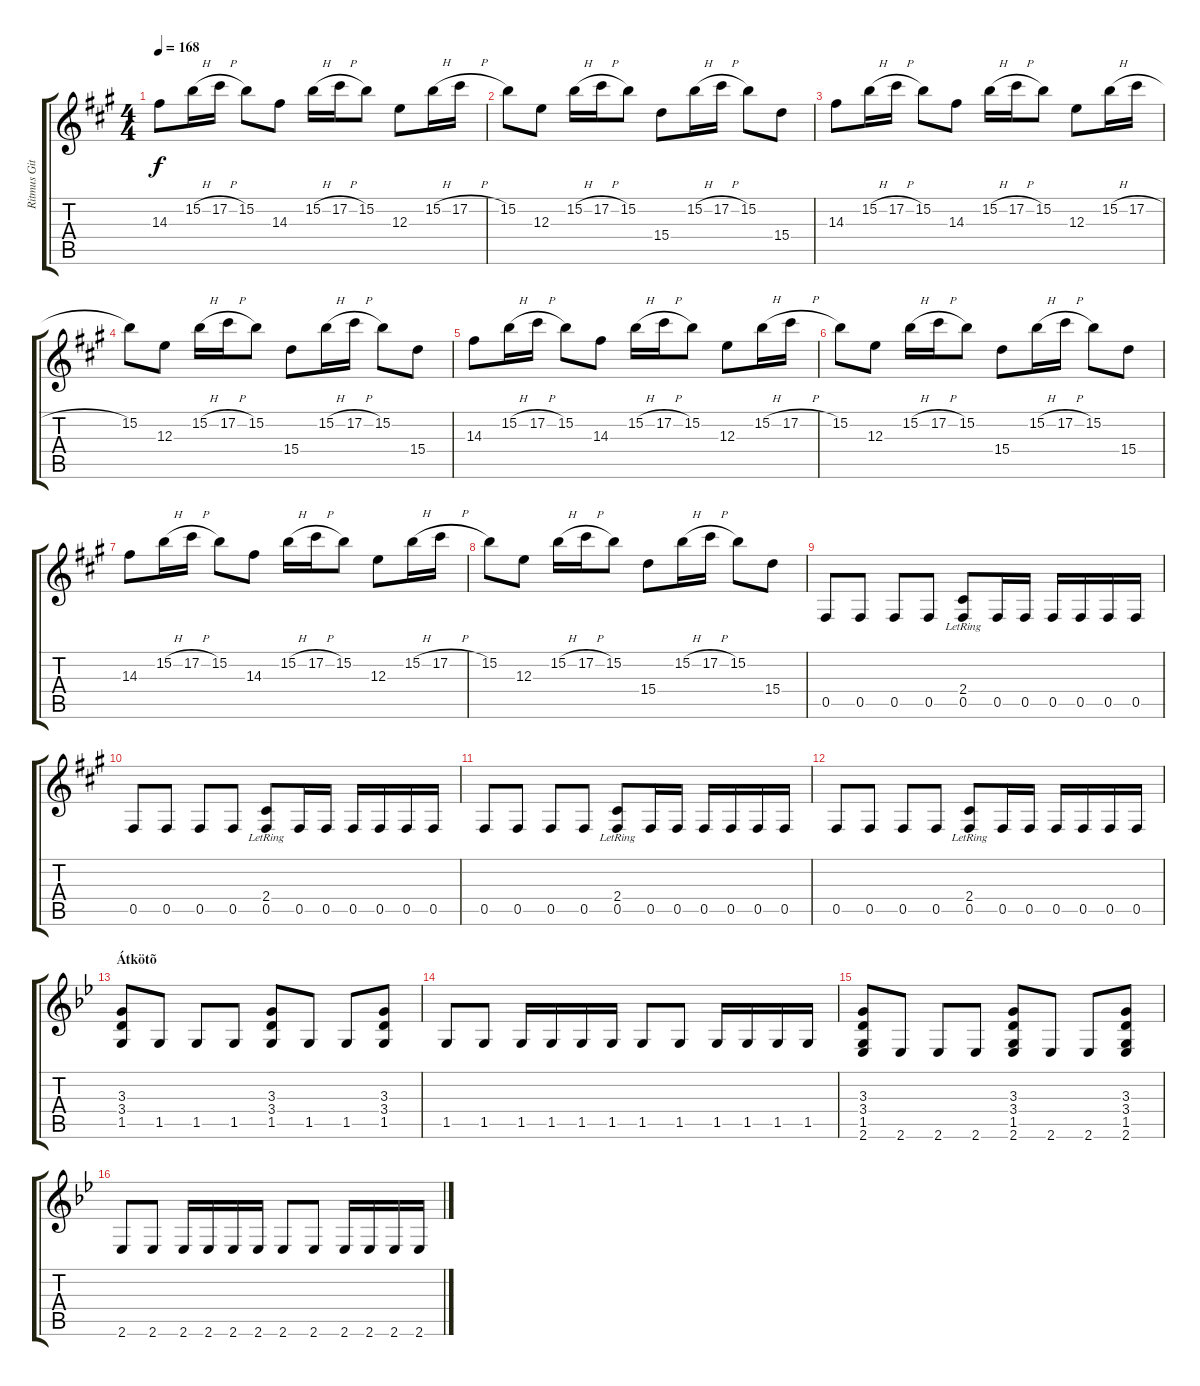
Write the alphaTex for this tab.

\track ("Ritmus Gitár 1" "Ritmus Git") {instrument distortionguitar}
\staff {score tabs}
\tuning (Db4 Ab3 E3 B2 Gb2 Db2) {hide}
\ts (4 4)
\tempo 168
\clef g2
\ks f#minor
14.3.8{dy f} 15.2{h}.16 17.2{h}.16 15.2.8 14.3.8 15.2{h}.16 17.2{h}.16 15.2.8 12.3.8 15.2{h}.16 17.2{h}.16 |
15.2.8 12.3.8 15.2{h}.16 17.2{h}.16 15.2.8 15.4.8 15.2{h}.16 17.2{h}.16 15.2.8 15.4.8 |
14.3.8 15.2{h}.16 17.2{h}.16 15.2.8 14.3.8 15.2{h}.16 17.2{h}.16 15.2.8 12.3.8 15.2{h}.16 17.2{h}.16 |
15.2.8 12.3.8 15.2{h}.16 17.2{h}.16 15.2.8 15.4.8 15.2{h}.16 17.2{h}.16 15.2.8 15.4.8 |
14.3.8 15.2{h}.16 17.2{h}.16 15.2.8 14.3.8 15.2{h}.16 17.2{h}.16 15.2.8 12.3.8 15.2{h}.16 17.2{h}.16 |
15.2.8 12.3.8 15.2{h}.16 17.2{h}.16 15.2.8 15.4.8 15.2{h}.16 17.2{h}.16 15.2.8 15.4.8 |
14.3.8 15.2{h}.16 17.2{h}.16 15.2.8 14.3.8 15.2{h}.16 17.2{h}.16 15.2.8 12.3.8 15.2{h}.16 17.2{h}.16 |
15.2.8 12.3.8 15.2{h}.16 17.2{h}.16 15.2.8 15.4.8 15.2{h}.16 17.2{h}.16 15.2.8 15.4.8 |
0.5.8 0.5.8 0.5.8 0.5.8 (2.4{lr} 0.5).8 0.5.16 0.5.16 0.5.16 0.5.16 0.5.16 0.5.16 |
0.5.8 0.5.8 0.5.8 0.5.8 (2.4{lr} 0.5).8 0.5.16 0.5.16 0.5.16 0.5.16 0.5.16 0.5.16 |
0.5.8 0.5.8 0.5.8 0.5.8 (2.4{lr} 0.5).8 0.5.16 0.5.16 0.5.16 0.5.16 0.5.16 0.5.16 |
0.5.8 0.5.8 0.5.8 0.5.8 (2.4{lr} 0.5).8 0.5.16 0.5.16 0.5.16 0.5.16 0.5.16 0.5.16 |
\section ("" "Átkötõ")
\ks gminor
(3.3 3.4 1.5).8 1.5.8 1.5.8 1.5.8 (3.3 3.4 1.5).8 1.5.8 1.5.8 (3.3 3.4 1.5).8 |
1.5.8 1.5.8 1.5.16 1.5.16 1.5.16 1.5.16 1.5.8 1.5.8 1.5.16 1.5.16 1.5.16 1.5.16 |
(3.3 3.4 1.5 2.6).8 2.6.8 2.6.8 2.6.8 (3.3 3.4 1.5 2.6).8 2.6.8 2.6.8 (3.3 3.4 1.5 2.6).8 |
2.6.8 2.6.8 2.6.16 2.6.16 2.6.16 2.6.16 2.6.8 2.6.8 2.6.16 2.6.16 2.6.16 2.6.16
